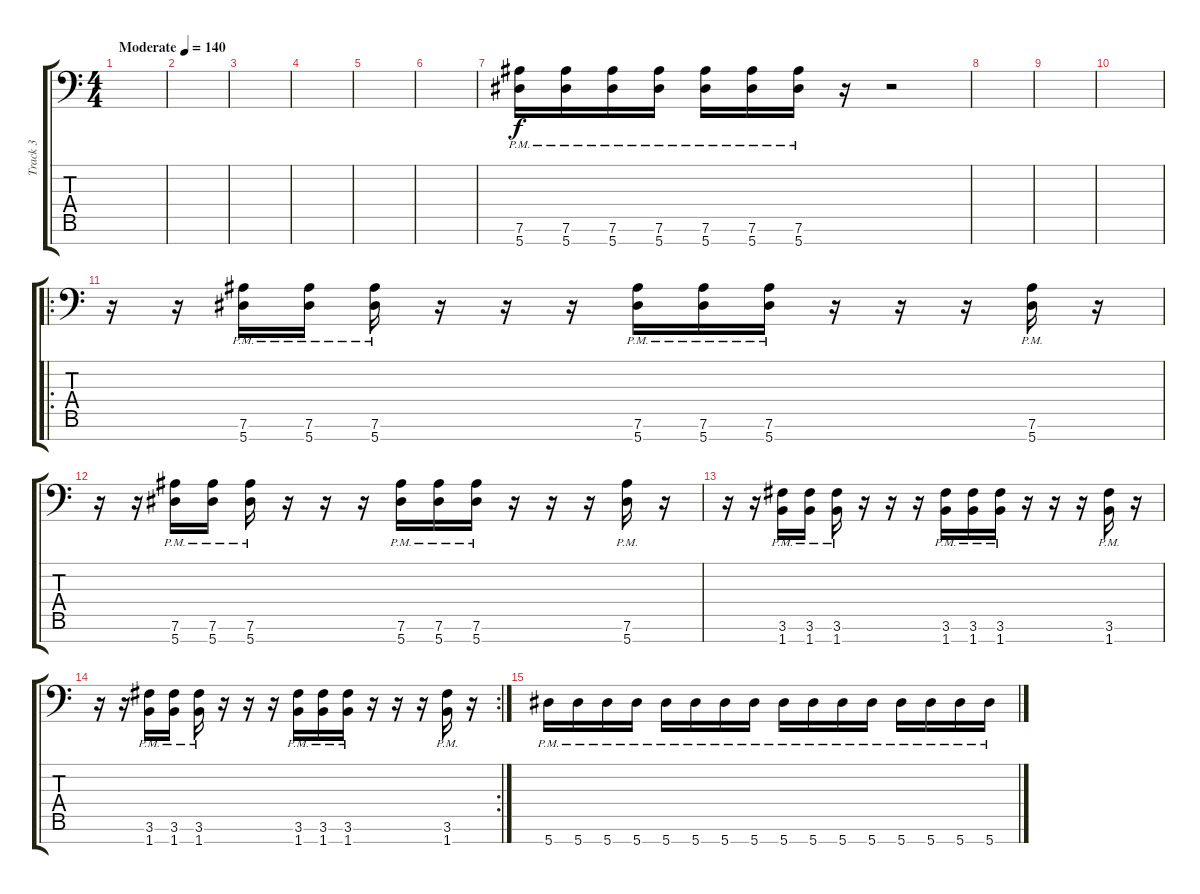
\track ("Track 3" "Track 3") {instrument distortionguitar}
\staff {score tabs}
\tuning (Eb4 Bb3 Gb3 Db3 Ab2 Eb2 Bb1) {hide}
\ts (4 4)
\tempo (140 "Moderate")
\clef f4
\ks c
|
|
|
|
|
|
(7.6{pm} 5.7{pm}).16 (7.6{pm} 5.7{pm}).16 (7.6{pm} 5.7{pm}).16 (7.6{pm} 5.7{pm}).16 (7.6{pm} 5.7{pm}).16 (7.6{pm} 5.7{pm}).16 (7.6{pm} 5.7{pm}).16 r.16 r.2 |
|
|
|
\ro
r.16 r.16 (7.6{pm} 5.7{pm}).16 (7.6{pm} 5.7{pm}).16 (7.6{pm} 5.7{pm}).16 r.16 r.16 r.16 (7.6{pm} 5.7{pm}).16 (7.6{pm} 5.7{pm}).16 (7.6{pm} 5.7{pm}).16 r.16 r.16 r.16 (7.6{pm} 5.7{pm}).16 r.16 |
r.16 r.16 (7.6{pm} 5.7{pm}).16 (7.6{pm} 5.7{pm}).16 (7.6{pm} 5.7{pm}).16 r.16 r.16 r.16 (7.6{pm} 5.7{pm}).16 (7.6{pm} 5.7{pm}).16 (7.6{pm} 5.7{pm}).16 r.16 r.16 r.16 (7.6{pm} 5.7{pm}).16 r.16 |
r.16 r.16 (3.6{pm} 1.7{pm}).16 (3.6{pm} 1.7{pm}).16 (3.6{pm} 1.7{pm}).16 r.16 r.16 r.16 (3.6{pm} 1.7{pm}).16 (3.6{pm} 1.7{pm}).16 (3.6{pm} 1.7{pm}).16 r.16 r.16 r.16 (3.6{pm} 1.7{pm}).16 r.16 |
\rc 2
r.16 r.16 (3.6{pm} 1.7{pm}).16 (3.6{pm} 1.7{pm}).16 (3.6{pm} 1.7{pm}).16 r.16 r.16 r.16 (3.6{pm} 1.7{pm}).16 (3.6{pm} 1.7{pm}).16 (3.6{pm} 1.7{pm}).16 r.16 r.16 r.16 (3.6{pm} 1.7{pm}).16 r.16 |
5.7{pm}.16 5.7{pm}.16 5.7{pm}.16 5.7{pm}.16 5.7{pm}.16 5.7{pm}.16 5.7{pm}.16 5.7{pm}.16 5.7{pm}.16 5.7{pm}.16 5.7{pm}.16 5.7{pm}.16 5.7{pm}.16 5.7{pm}.16 5.7{pm}.16 5.7{pm}.16
